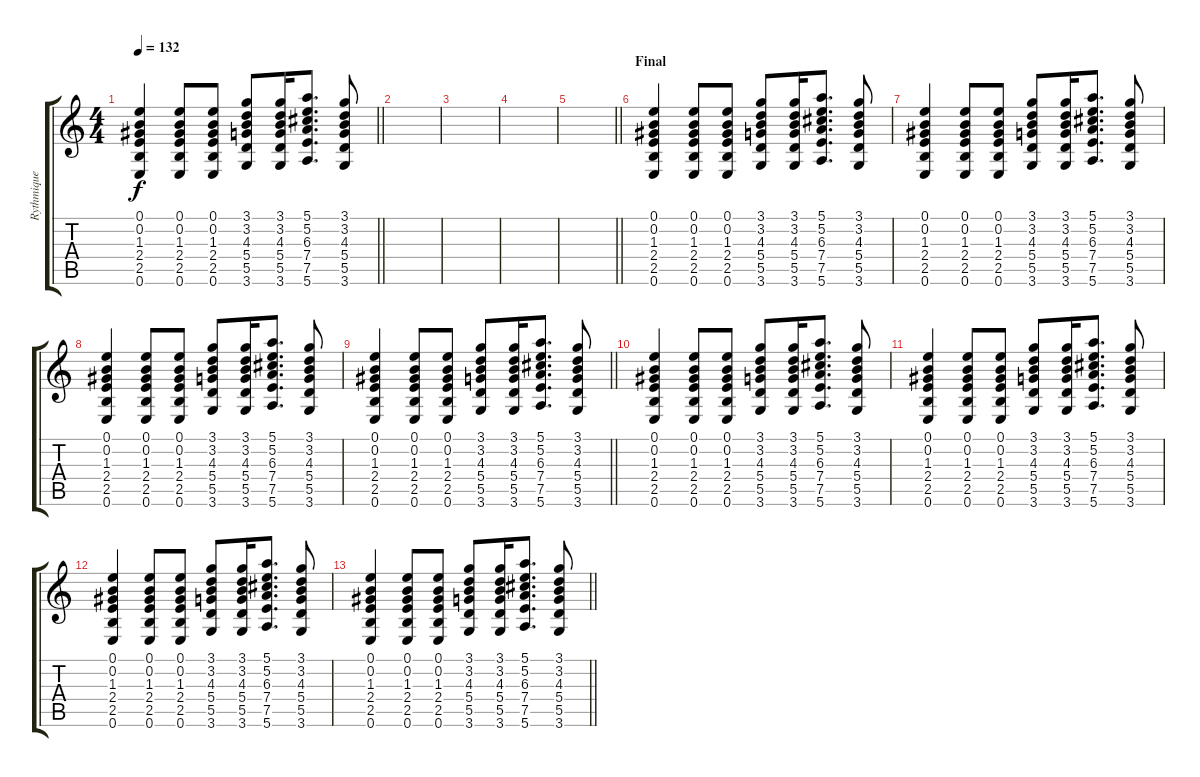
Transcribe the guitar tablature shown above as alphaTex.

\track ("Rythmique" "Rythmique") {instrument electricguitarclean}
\staff {score tabs}
\tuning (E4 B3 G3 D3 A2 E2) {hide}
\ts (4 4)
\tempo 132
\clef g2
\barLineRight lightlight
\ks c
(0.1 0.2 1.3 2.4 2.5 0.6).4{dy f} (0.1 0.2 1.3 2.4 2.5 0.6).8 (0.1 0.2 1.3 2.4 2.5 0.6).8 (3.1 3.2 4.3 5.4 5.5 3.6).8 (3.1 3.2 4.3 5.4 5.5 3.6).16 (5.1 5.2 6.3 7.4 7.5 5.6).8{d} (3.1 3.2 4.3 5.4 5.5 3.6).8 |
|
|
|
\barLineRight lightlight
|
\section ("" "Final")
(0.1 0.2 1.3 2.4 2.5 0.6).4 (0.1 0.2 1.3 2.4 2.5 0.6).8 (0.1 0.2 1.3 2.4 2.5 0.6).8 (3.1 3.2 4.3 5.4 5.5 3.6).8 (3.1 3.2 4.3 5.4 5.5 3.6).16 (5.1 5.2 6.3 7.4 7.5 5.6).8{d} (3.1 3.2 4.3 5.4 5.5 3.6).8 |
(0.1 0.2 1.3 2.4 2.5 0.6).4 (0.1 0.2 1.3 2.4 2.5 0.6).8 (0.1 0.2 1.3 2.4 2.5 0.6).8 (3.1 3.2 4.3 5.4 5.5 3.6).8 (3.1 3.2 4.3 5.4 5.5 3.6).16 (5.1 5.2 6.3 7.4 7.5 5.6).8{d} (3.1 3.2 4.3 5.4 5.5 3.6).8 |
(0.1 0.2 1.3 2.4 2.5 0.6).4 (0.1 0.2 1.3 2.4 2.5 0.6).8 (0.1 0.2 1.3 2.4 2.5 0.6).8 (3.1 3.2 4.3 5.4 5.5 3.6).8 (3.1 3.2 4.3 5.4 5.5 3.6).16 (5.1 5.2 6.3 7.4 7.5 5.6).8{d} (3.1 3.2 4.3 5.4 5.5 3.6).8 |
\barLineRight lightlight
(0.1 0.2 1.3 2.4 2.5 0.6).4 (0.1 0.2 1.3 2.4 2.5 0.6).8 (0.1 0.2 1.3 2.4 2.5 0.6).8 (3.1 3.2 4.3 5.4 5.5 3.6).8 (3.1 3.2 4.3 5.4 5.5 3.6).16 (5.1 5.2 6.3 7.4 7.5 5.6).8{d} (3.1 3.2 4.3 5.4 5.5 3.6).8 |
(0.1 0.2 1.3 2.4 2.5 0.6).4 (0.1 0.2 1.3 2.4 2.5 0.6).8 (0.1 0.2 1.3 2.4 2.5 0.6).8 (3.1 3.2 4.3 5.4 5.5 3.6).8 (3.1 3.2 4.3 5.4 5.5 3.6).16 (5.1 5.2 6.3 7.4 7.5 5.6).8{d} (3.1 3.2 4.3 5.4 5.5 3.6).8 |
(0.1 0.2 1.3 2.4 2.5 0.6).4 (0.1 0.2 1.3 2.4 2.5 0.6).8 (0.1 0.2 1.3 2.4 2.5 0.6).8 (3.1 3.2 4.3 5.4 5.5 3.6).8 (3.1 3.2 4.3 5.4 5.5 3.6).16 (5.1 5.2 6.3 7.4 7.5 5.6).8{d} (3.1 3.2 4.3 5.4 5.5 3.6).8 |
(0.1 0.2 1.3 2.4 2.5 0.6).4 (0.1 0.2 1.3 2.4 2.5 0.6).8 (0.1 0.2 1.3 2.4 2.5 0.6).8 (3.1 3.2 4.3 5.4 5.5 3.6).8 (3.1 3.2 4.3 5.4 5.5 3.6).16 (5.1 5.2 6.3 7.4 7.5 5.6).8{d} (3.1 3.2 4.3 5.4 5.5 3.6).8 |
\barLineRight lightlight
(0.1 0.2 1.3 2.4 2.5 0.6).4 (0.1 0.2 1.3 2.4 2.5 0.6).8 (0.1 0.2 1.3 2.4 2.5 0.6).8 (3.1 3.2 4.3 5.4 5.5 3.6).8 (3.1 3.2 4.3 5.4 5.5 3.6).16 (5.1 5.2 6.3 7.4 7.5 5.6).8{d} (3.1 3.2 4.3 5.4 5.5 3.6).8
